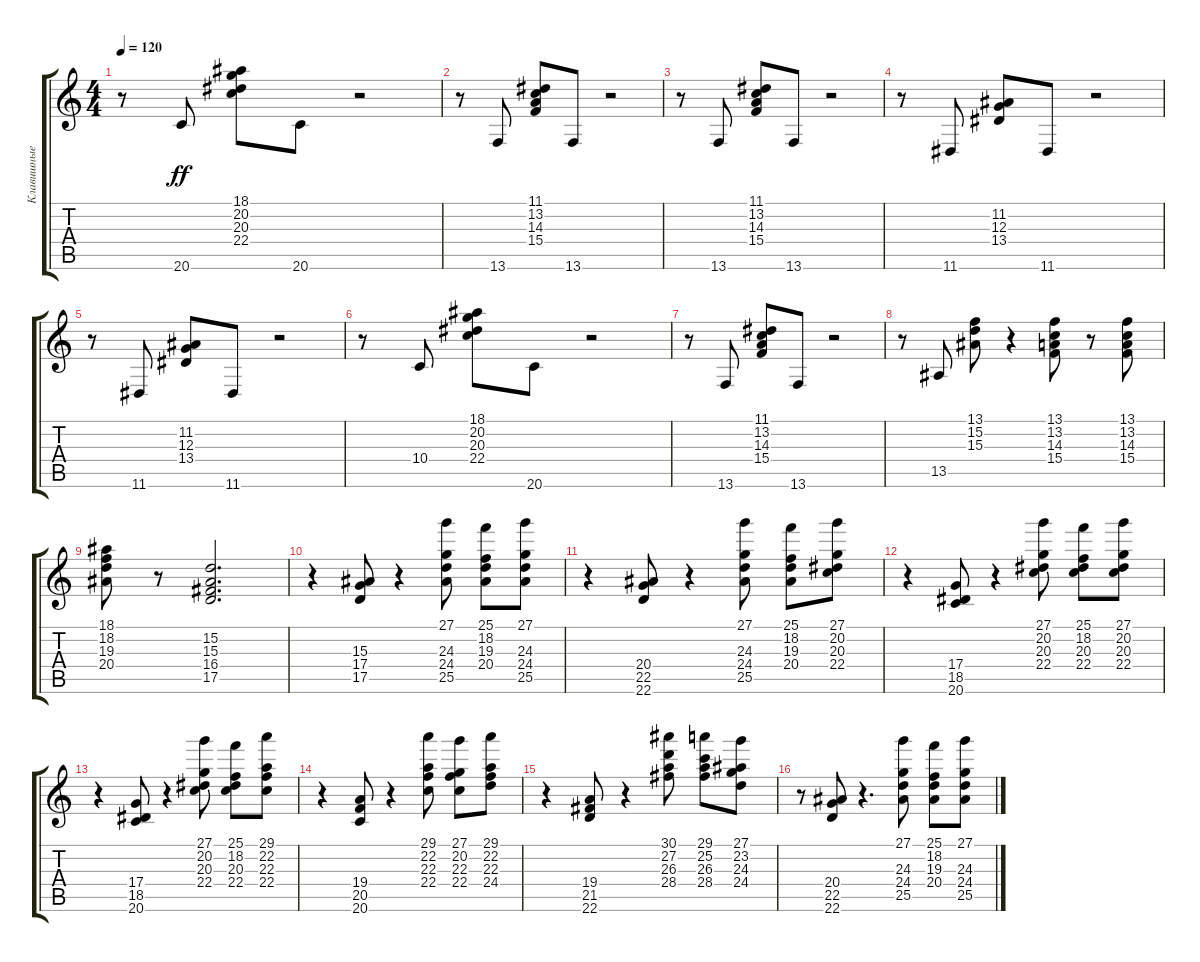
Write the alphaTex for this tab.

\track ("Клавишные 3" "Клавишные ") {instrument harpsichord}
\staff {score tabs}
\tuning (E4 B3 G3 D3 A2 E2) {hide}
\ts (4 4)
\tempo 120
\clef g2
\ks c
r.8{dy ff} 20.6.8 (18.1 20.2 20.3 22.4).8 20.6.8 r.2 |
r.8 13.6.8 (11.1 13.2 14.3 15.4).8 13.6.8 r.2 |
r.8 13.6.8 (11.1 13.2 14.3 15.4).8 13.6.8 r.2 |
r.8 11.6.8 (11.2 12.3 13.4).8 11.6.8 r.2 |
r.8 11.6.8 (11.2 12.3 13.4).8 11.6.8 r.2 |
r.8 10.4.8 (18.1 20.2 20.3 22.4).8 20.6.8 r.2 |
r.8 13.6.8 (11.1 13.2 14.3 15.4).8 13.6.8 r.2 |
r.8 13.5.8 (13.1 15.2 15.3).8 r.4 (13.1 13.2 14.3 15.4).8 r.8 (13.1 13.2 14.3 15.4).8 |
(18.1 18.2 19.3 20.4).8 r.8 (15.2 15.3 16.4 17.5).2{d} |
r.4 (15.3 17.4 17.5).8 r.4 (27.1 24.3 24.4 25.5).8 (25.1 18.2 19.3 20.4).8 (27.1 24.3 24.4 25.5).8 |
r.4 (20.4 22.5 22.6).8 r.4 (27.1 24.3 24.4 25.5).8 (25.1 18.2 19.3 20.4).8 (27.1 20.2 20.3 22.4).8 |
r.4 (17.4 18.5 20.6).8 r.4 (27.1 20.2 20.3 22.4).8 (25.1 18.2 20.3 22.4).8 (27.1 20.2 20.3 22.4).8 |
r.4 (17.4 18.5 20.6).8 r.4 (27.1 20.2 20.3 22.4).8 (25.1 18.2 20.3 22.4).8 (29.1 22.2 22.3 22.4).8 |
r.4 (19.4 20.5 20.6).8 r.4 (29.1 22.2 22.3 22.4).8 (27.1 20.2 22.3 22.4).8 (29.1 22.2 22.3 24.4).8 |
r.4 (19.4 21.5 22.6).8 r.4 (30.1 27.2 26.3 28.4).8 (29.1 25.2 26.3 28.4).8 (27.1 23.2 24.3 24.4).8 |
r.8 (20.4 22.5 22.6).8 r.4{d} (27.1 24.3 24.4 25.5).8 (25.1 18.2 19.3 20.4).8 (27.1 24.3 24.4 25.5).8
